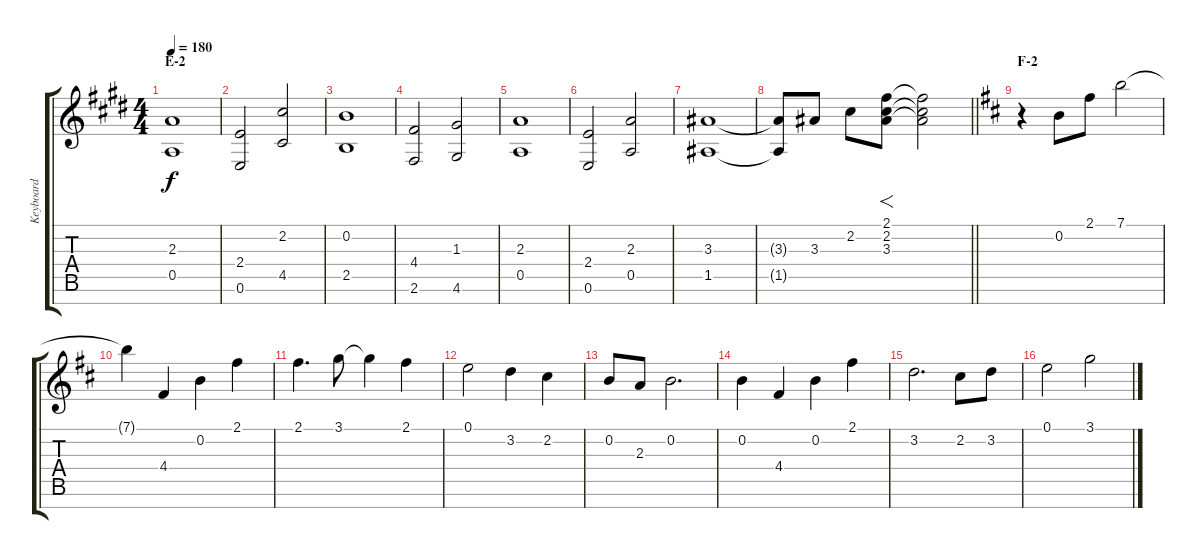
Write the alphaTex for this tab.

\track ("Keyboard" "Keyboard") {instrument rockorgan}
\staff {score tabs}
\tuning (E5 B4 G4 D4 A3 E3 B2) {hide}
\ts (4 4)
\section ("" "E-2")
\tempo 180
\clef g2
\ks e
(2.3 0.5).1{dy f} |
(2.4 0.6).2 (2.2 4.5).2 |
(0.2 2.5).1 |
(4.4 2.6).2 (1.3 4.6).2 |
(2.3 0.5).1 |
(2.4 0.6).2 (2.3 0.5).2 |
(3.3 1.5).1 |
\barLineRight lightlight
(3.3{t} 1.5{t}).8 3.3.8 2.2.8 (2.1 2.2 3.3).8{f} (2.1{t} 2.2{t} 3.3{t}).2 |
\section ("" "F-2")
\ks d
r.4 0.2.8 2.1.8 7.1.2 |
7.1{t}.4 4.4.4 0.2.4 2.1.4 |
2.1.4{d} 3.1.8 3.1{t}.4 2.1.4 |
0.1.2 3.2.4 2.2.4 |
0.2.8 2.3.8 0.2.2{d} |
0.2.4 4.4.4 0.2.4 2.1.4 |
3.2.2{d} 2.2.8 3.2.8 |
0.1.2 3.1.2
